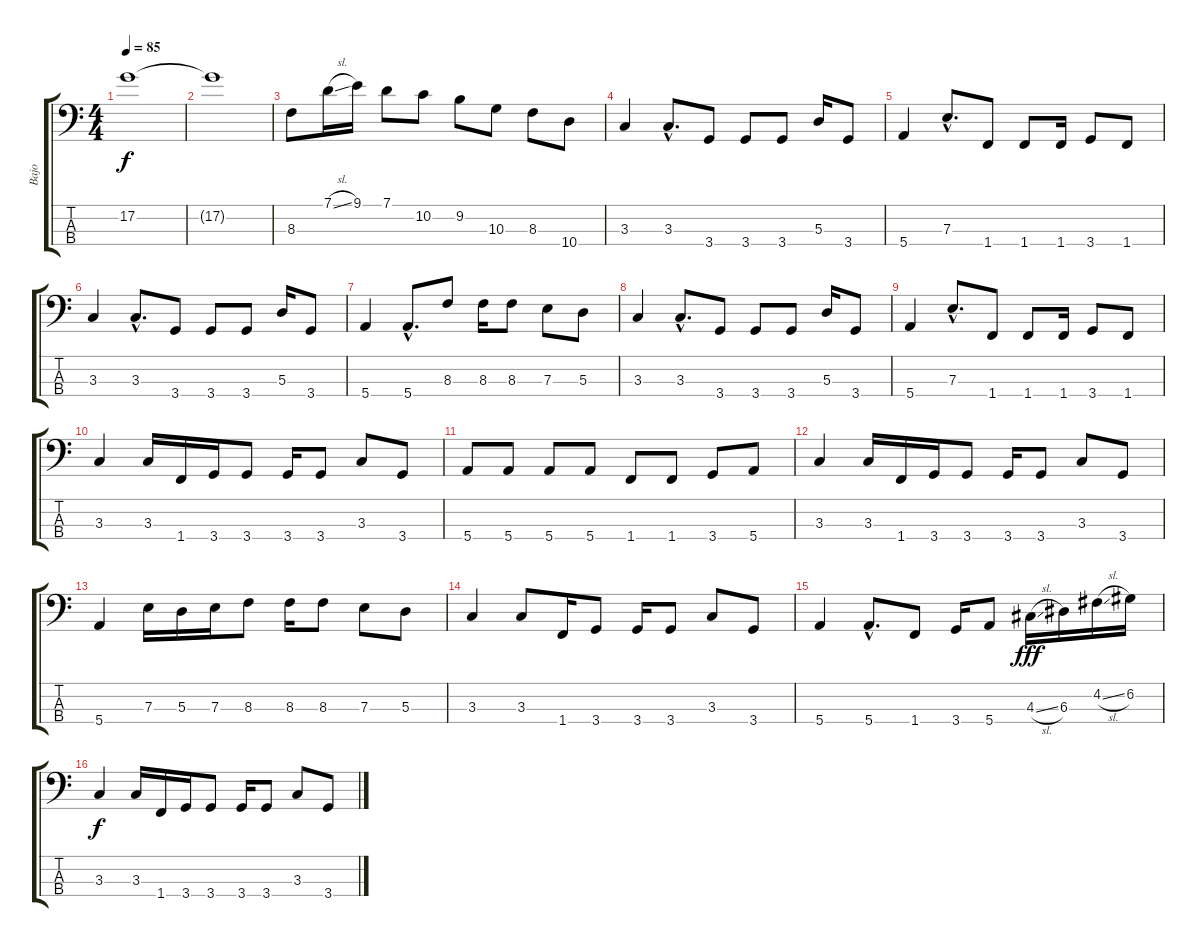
\track ("Bajo" "Bajo") {instrument electricbassfinger}
\staff {score tabs}
\tuning (G2 D2 A1 E1) {hide}
\ts (4 4)
\tempo 85
\clef f4
\ks c
17.2{t}.1{dy f} |
17.2{t}.1 |
8.3.8 7.1{sl}.16 9.1.16 7.1.8 10.2.8 9.2.8 10.3.8 8.3.8 10.4.8 |
3.3.4 3.3{hac}.8{d} 3.4.8 3.4.8 3.4.8 5.3.16 3.4.8 |
5.4.4 7.3{hac}.8{d} 1.4.8 1.4.8 1.4.16 3.4.8 1.4.8 |
3.3.4 3.3{hac}.8{d} 3.4.8 3.4.8 3.4.8 5.3.16 3.4.8 |
5.4.4 5.4{hac}.8{d} 8.3.8 8.3.16 8.3.8 7.3.8 5.3.8 |
3.3.4 3.3{hac}.8{d} 3.4.8 3.4.8 3.4.8 5.3.16 3.4.8 |
5.4.4 7.3{hac}.8{d} 1.4.8 1.4.8 1.4.16 3.4.8 1.4.8 |
3.3.4 3.3.16 1.4.16 3.4.16 3.4.8 3.4.16 3.4.8 3.3.8 3.4.8 |
5.4.8 5.4.8 5.4.8 5.4.8 1.4.8 1.4.8 3.4.8 5.4.8 |
3.3.4 3.3.16 1.4.16 3.4.16 3.4.8 3.4.16 3.4.8 3.3.8 3.4.8 |
5.4.4 7.3.16 5.3.16 7.3.16 8.3.8 8.3.16 8.3.8 7.3.8 5.3.8 |
3.3.4 3.3.8 1.4.16 3.4.8 3.4.16 3.4.8 3.3.8 3.4.8 |
5.4.4 5.4{hac}.8{d} 1.4.8 3.4.16 5.4.8 4.3{sl}.16{dy fff} 6.3.16 4.2{sl}.16 6.2.16 |
3.3.4{dy f} 3.3.16 1.4.16 3.4.16 3.4.8 3.4.16 3.4.8 3.3.8 3.4.8
